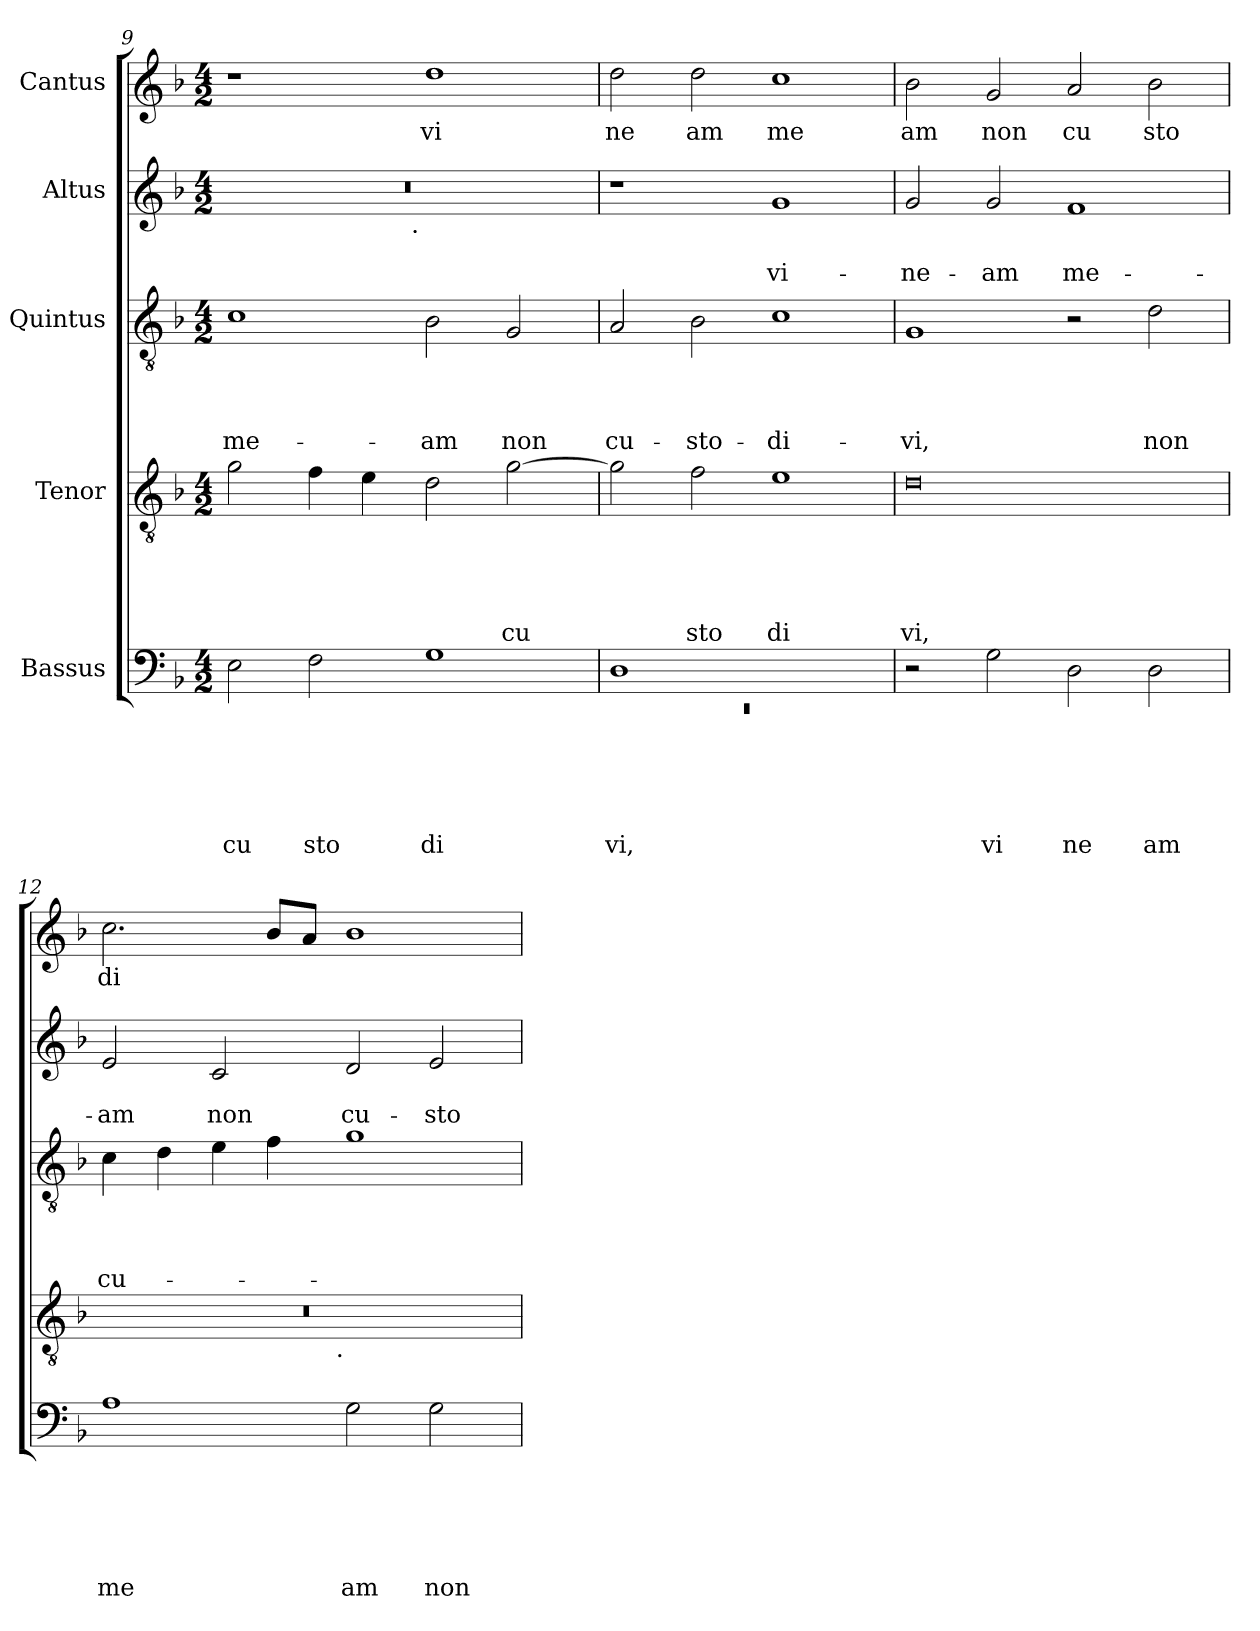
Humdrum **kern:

**kern	**text	**text	**text	**text	**text	**text	**kern	**text	**text	**text	**text	**text	**kern	**text	**text	**text	**text	**kern	**text	**text	**kern	**text
*part5	*part5	*part5	*part5	*part5	*part5	*part5	*part4	*part4	*part4	*part4	*part4	*part4	*part3	*part3	*part3	*part3	*part3	*part2	*part2	*part2	*part1	*part1
*staff5	*staff5	*staff5	*staff5	*staff5	*staff5	*staff5	*staff4	*staff4	*staff4	*staff4	*staff4	*staff4	*staff3	*staff3	*staff3	*staff3	*staff3	*staff2	*staff2	*staff2	*staff1	*staff1
*I"Bassus	*	*	*	*	*	*	*I"Tenor	*	*	*	*	*	*I"Quintus	*	*	*	*	*I"Altus	*	*	*I"Cantus	*
*clefF4	*	*	*	*	*	*	*clefGv2	*	*	*	*	*	*clefGv2	*	*	*	*	*clefG2	*	*	*clefG2	*
*k[b-]	*	*	*	*	*	*	*k[b-]	*	*	*	*	*	*k[b-]	*	*	*	*	*k[b-]	*	*	*k[b-]	*
*F:	*	*	*	*	*	*	*F:	*	*	*	*	*	*F:	*	*	*	*	*F:	*	*	*F:	*
*M4/2	*	*	*	*	*	*	*M4/2	*	*	*	*	*	*M4/2	*	*	*	*	*M4/2	*	*	*M4/2	*
=9	=9	=9	=9	=9	=9	=9	=9	=9	=9	=9	=9	=9	=9	=9	=9	=9	=9	=9	=9	=9	=9	=9
!	!	!	!	!	!	!LO:LY:b	!	!	!	!	!	!	!	!	!	!	!LO:LY:b	!	!	!	!	!
*	*	*	*	*	*	*	*	*	*	*	*	*	*	*	*	*	*	*^	*	*	*	*
2E\	.	.	.	.	.	cu	2g\	.	.	.	.	.	1c	.	.	.	me-	0r	2ryy	.	.	1r	.
!	!	!	!	!	!	!LO:LY:b	!	!	!	!	!	!	!	!	!	!	!	!	!	!	!	!	!
2F\	.	.	.	.	.	sto	4f\	.	.	.	.	.	.	.	.	.	.	.	4...ryy	.	.	.	.
.	.	.	.	.	.	.	4e\	.	.	.	.	.	.	.	.	.	.	.	.	.	.	.	.
!	!	!	!	!	!	!	!	!	!	!	!	!	!	!	!	!	!	!	!LO:TX:b:t=.	!	!	!	!
.	.	.	.	.	.	.	.	.	.	.	.	.	.	.	.	.	.	.	1ryy	.	.	.	.
!	!	!	!	!	!	!LO:LY:b	!	!	!	!	!	!	!	!	!	!	!LO:LY:b	!	!	!	!	!	!LO:LY:b
1G	.	.	.	.	.	di	2d\	.	.	.	.	.	2B-\	.	.	.	-am	.	.	.	.	1dd	vi
!	!	!	!	!	!	!	!	!	!	!	!	!LO:LY:b	!	!	!	!	!LO:LY:b	!	!	!	!	!	!
.	.	.	.	.	.	.	[>2g\	.	.	.	.	cu	2G/	.	.	.	non	.	.	.	.	.	.
.	.	.	.	.	.	.	.	.	.	.	.	.	.	.	.	.	.	.	32ryy	.	.	.	.
=10	=10	=10	=10	=10	=10	=10	=10	=10	=10	=10	=10	=10	=10	=10	=10	=10	=10	=10	=10	=10	=10	=10	=10
*^	*	*	*	*	*	*	*	*	*	*	*	*	*	*	*	*	*	*	*	*	*	*	*
!	!LO:N:vis=1	!	!	!	!	!	!LO:LY:b	!	!	!	!	!	!	!	!	!	!	!LO:LY:b	!	!	!	!	!	!LO:LY:b
*	*	*	*	*	*	*	*	*	*	*	*	*	*	*	*	*	*	*	*v	*v	*	*	*	*
1D	0rEE	.	.	.	.	.	vi,	2g\]	.	.	.	.	.	2A/	.	.	.	cu-	1r	.	.	2dd\	ne
!	!	!	!	!	!	!	!	!	!	!	!	!	!LO:LY:b	!	!	!	!	!LO:LY:b	!	!	!	!	!LO:LY:b
.	.	.	.	.	.	.	.	2f\	.	.	.	.	sto	2B-\	.	.	.	-sto-	.	.	.	2dd\	am
!	!	!	!	!	!	!	!	!	!	!	!	!	!LO:LY:b	!	!	!	!	!LO:LY:b	!	!	!LO:LY:b	!	!LO:LY:b
1ryy	.	.	.	.	.	.	.	1e	.	.	.	.	di	1c	.	.	.	-di-	1g	.	vi-	1cc	me
*v	*v	*	*	*	*	*	*	*	*	*	*	*	*	*	*	*	*	*	*	*	*	*	*
=11	=11	=11	=11	=11	=11	=11	=11	=11	=11	=11	=11	=11	=11	=11	=11	=11	=11	=11	=11	=11	=11	=11
!	!	!	!	!	!	!	!	!	!	!	!	!LO:LY:b	!	!	!	!	!LO:LY:b	!	!	!LO:LY:b	!	!LO:LY:b
2r	.	.	.	.	.	.	0d	.	.	.	.	vi,	1G	.	.	.	-vi,	2g/	.	-ne-	2b-\	am
!	!	!	!	!	!	!LO:LY:b	!	!	!	!	!	!	!	!	!	!	!	!	!	!LO:LY:b	!	!LO:LY:b
2G\	.	.	.	.	.	vi	.	.	.	.	.	.	.	.	.	.	.	2g/	.	-am	2g/	non
!	!	!	!	!	!	!LO:LY:b	!	!	!	!	!	!	!	!	!	!	!	!	!	!LO:LY:b	!	!LO:LY:b
2D\	.	.	.	.	.	ne	.	.	.	.	.	.	2r	.	.	.	.	1f	.	me-	2a/	cu
!	!	!	!	!	!	!LO:LY:b	!	!	!	!	!	!	!	!	!	!	!LO:LY:b	!	!	!	!	!LO:LY:b
2D\	.	.	.	.	.	am	.	.	.	.	.	.	2d\	.	.	.	non	.	.	.	2b-\	sto
=12	=12	=12	=12	=12	=12	=12	=12	=12	=12	=12	=12	=12	=12	=12	=12	=12	=12	=12	=12	=12	=12	=12
!	!	!	!	!	!	!LO:LY:b	!	!	!	!	!	!	!	!	!	!	!LO:LY:b	!	!	!LO:LY:b	!	!LO:LY:b
*	*	*	*	*	*	*	*^	*	*	*	*	*	*	*	*	*	*	*	*	*	*	*
1A	.	.	.	.	.	me	0r	2ryy	.	.	.	.	.	4c\	.	.	.	cu-	2e/	.	-am	2.cc\	di
.	.	.	.	.	.	.	.	.	.	.	.	.	.	4d\	.	.	.	.	.	.	.	.	.
!	!	!	!	!	!	!	!	!	!	!	!	!	!	!	!	!	!	!	!	!	!LO:LY:b	!	!
.	.	.	.	.	.	.	.	4ryy	.	.	.	.	.	4e\	.	.	.	.	2c/	.	non	.	.
.	.	.	.	.	.	.	.	8...ryy	.	.	.	.	.	4f\	.	.	.	.	.	.	.	8b-/L	.
.	.	.	.	.	.	.	.	.	.	.	.	.	.	.	.	.	.	.	.	.	.	8a/J	.
!	!	!	!	!	!	!	!	!LO:TX:b:t=.	!	!	!	!	!	!	!	!	!	!	!	!	!	!	!
.	.	.	.	.	.	.	.	1ryy	.	.	.	.	.	.	.	.	.	.	.	.	.	.	.
!	!	!	!	!	!	!LO:LY:b	!	!	!	!	!	!	!	!	!	!	!	!	!	!	!LO:LY:b	!	!
2G\	.	.	.	.	.	am	.	.	.	.	.	.	.	1g	.	.	.	.	2d/	.	cu-	1b-	.
!	!	!	!	!	!	!LO:LY:b	!	!	!	!	!	!	!	!	!	!	!	!	!	!	!LO:LY:b	!	!
2G\	.	.	.	.	.	non	.	.	.	.	.	.	.	.	.	.	.	.	2e/	.	-sto-	.	.
.	.	.	.	.	.	.	.	64ryy	.	.	.	.	.	.	.	.	.	.	.	.	.	.	.
*	*	*	*	*	*	*	*v	*v	*	*	*	*	*	*	*	*	*	*	*	*	*	*	*
=	=	=	=	=	=	=	=	=	=	=	=	=	=	=	=	=	=	=	=	=	=	=
*-	*-	*-	*-	*-	*-	*-	*-	*-	*-	*-	*-	*-	*-	*-	*-	*-	*-	*-	*-	*-	*-	*-
